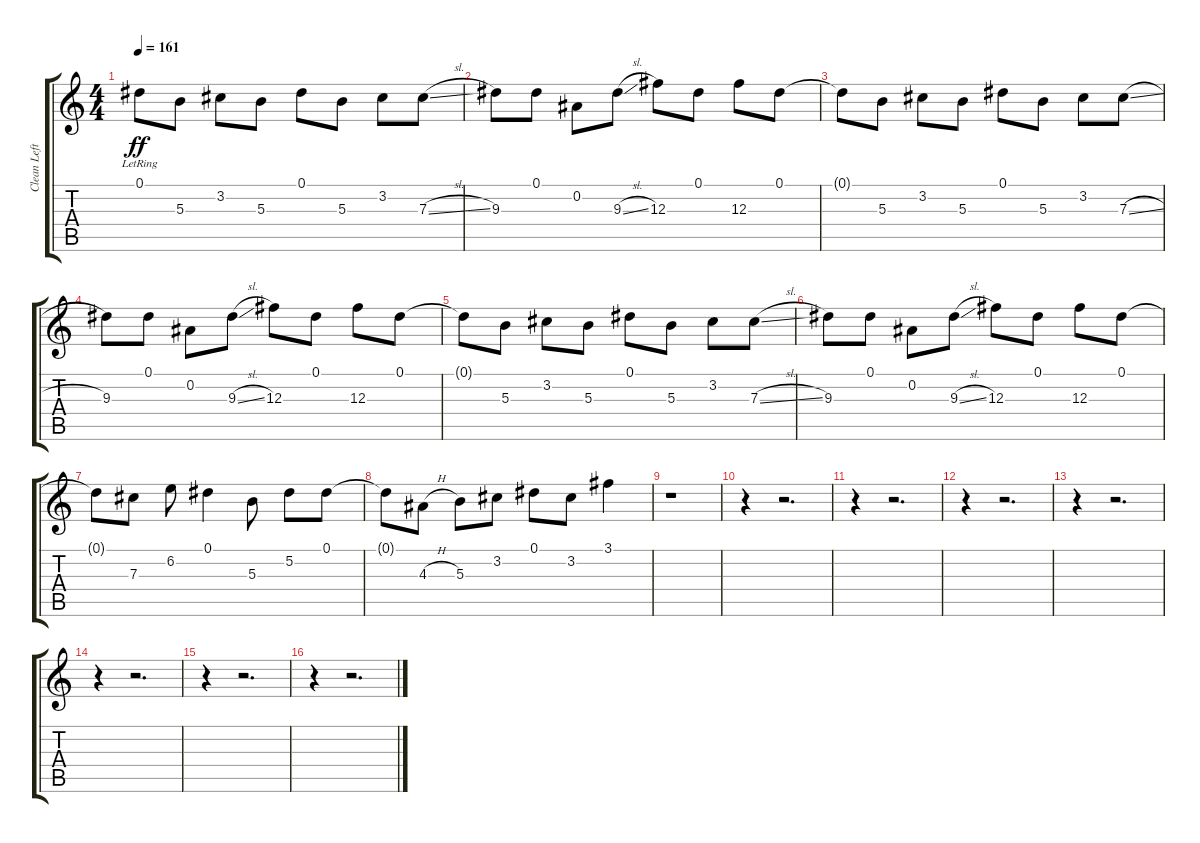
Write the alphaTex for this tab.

\track ("Clean Left Guitar" "Clean Left") {instrument electricguitarclean}
\staff {score tabs}
\tuning (Eb4 Bb3 Gb3 Db3 Ab2 Eb2) {hide}
\ts (4 4)
\tempo 161
\clef g2
\ks c
0.1{lr t}.8{dy ff} 5.3.8 3.2.8 5.3.8 0.1.8 5.3.8 3.2.8 7.3{sl}.8 |
9.3.8 0.1.8 0.2.8 9.3{sl}.8 12.3.8 0.1.8 12.3.8 0.1.8 |
0.1{t}.8 5.3.8 3.2.8 5.3.8 0.1.8 5.3.8 3.2.8 7.3{sl}.8 |
9.3.8 0.1.8 0.2.8 9.3{sl}.8 12.3.8 0.1.8 12.3.8 0.1.8 |
0.1{t}.8 5.3.8 3.2.8 5.3.8 0.1.8 5.3.8 3.2.8 7.3{sl}.8 |
9.3.8 0.1.8 0.2.8 9.3{sl}.8 12.3.8 0.1.8 12.3.8 0.1.8 |
0.1{t}.8 7.3.8 6.2.8 0.1.4 5.3.8 5.2.8 0.1.8 |
0.1{t}.8 4.3{h}.8 5.3.8 3.2.8 0.1.8 3.2.8 3.1.4 |
r.1 |
r.4 r.2{d} |
r.4 r.2{d} |
r.4 r.2{d} |
r.4 r.2{d} |
r.4 r.2{d} |
r.4 r.2{d} |
r.4 r.2{d}
